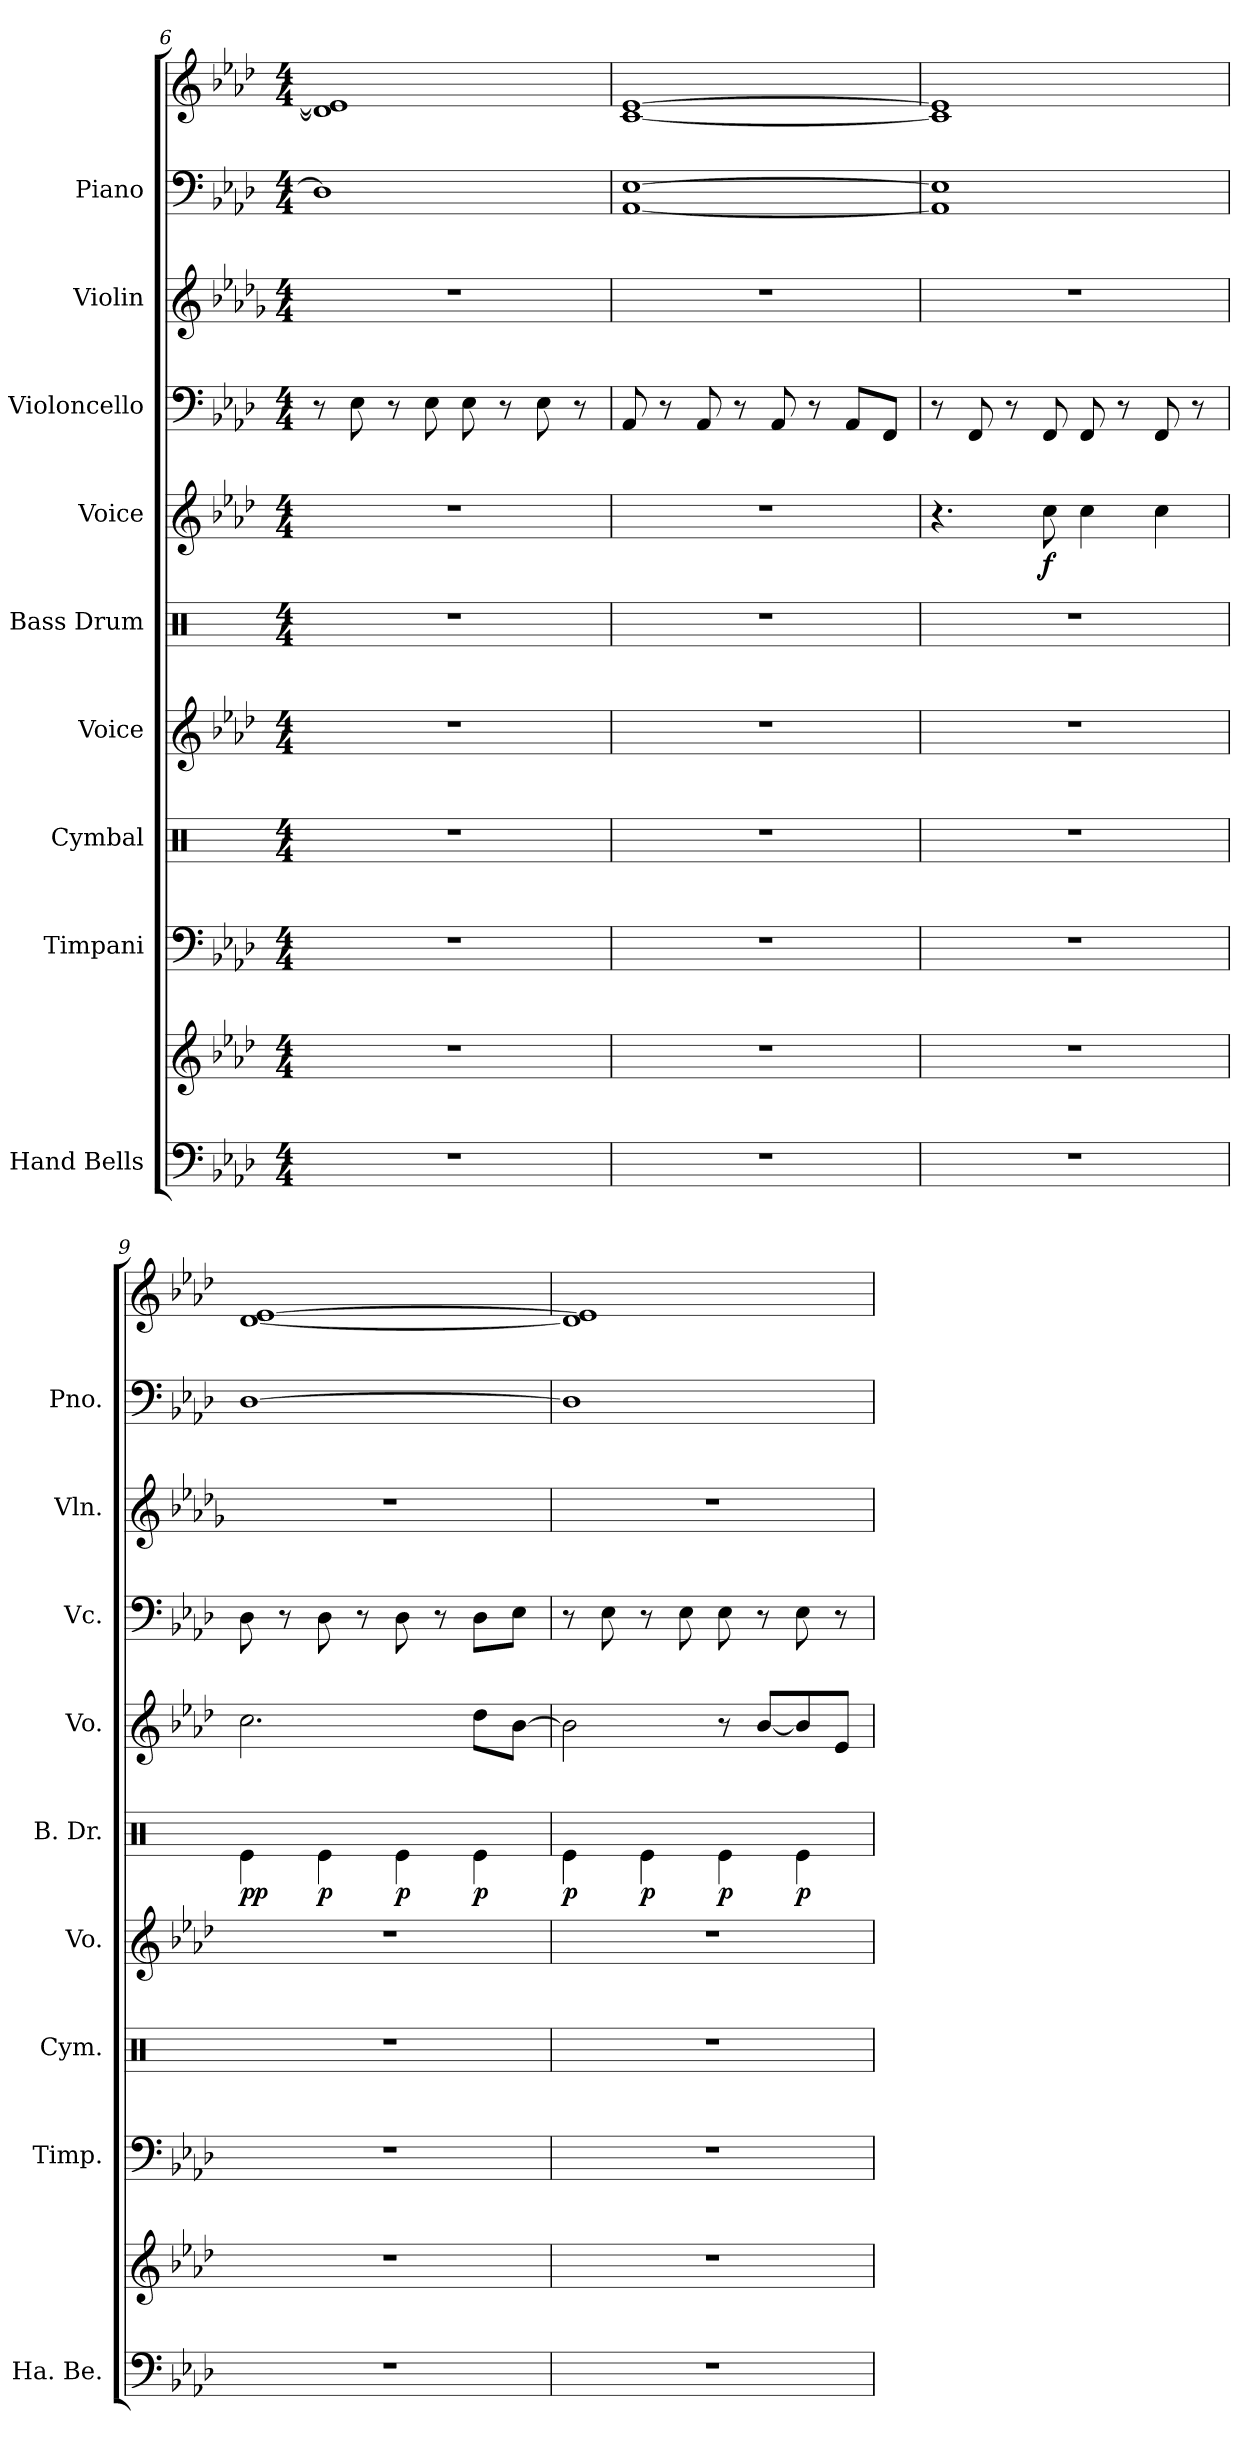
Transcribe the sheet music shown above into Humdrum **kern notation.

**kern	**kern	**kern	**kern	**kern	**kern	**dynam	**kern	**dynam	**kern	**kern	**kern	**kern
*part9	*part9	*part8	*part7	*part6	*part5	*part5	*part4	*part4	*part3	*part2	*part1	*part1
*staff11	*staff10	*staff9	*staff8	*staff7	*staff6	*staff6	*staff5	*staff5	*staff4	*staff3	*staff2	*staff1
*I"Hand Bells	*	*I"Timpani	*I"Cymbal	*I"Voice	*I"Bass Drum	*	*I"Voice	*	*I"Violoncello	*I"Violin	*I"Piano	*
*I'Ha. Be.	*	*I'Timp.	*I'Cym.	*I'Vo.	*I'B. Dr.	*	*I'Vo.	*	*I'Vc.	*I'Vln.	*I'Pno.	*
*clefF4	*clefG2	*clefF4	*clefX	*clefG2	*clefX	*	*clefG2	*	*clefF4	*clefG2	*clefF4	*clefG2
*k[b-e-a-d-]	*k[b-e-a-d-]	*k[b-e-a-d-]	*k[]	*k[b-e-a-d-]	*k[]	*	*k[b-e-a-d-]	*	*k[b-e-a-d-]	*k[b-e-a-d-g-]	*k[b-e-a-d-]	*k[b-e-a-d-]
*M4/4	*M4/4	*M4/4	*M4/4	*M4/4	*M4/4	*	*M4/4	*	*M4/4	*M4/4	*M4/4	*M4/4
=6	=6	=6	=6	=6	=6	=6	=6	=6	=6	=6	=6	=6
1r	1r	1r	1r	1r	1r	.	1r	.	8r	1r	1D-]	1d-] 1e-]
.	.	.	.	.	.	.	.	.	8E-\	.	.	.
.	.	.	.	.	.	.	.	.	8r	.	.	.
.	.	.	.	.	.	.	.	.	8E-\	.	.	.
.	.	.	.	.	.	.	.	.	8E-\	.	.	.
.	.	.	.	.	.	.	.	.	8r	.	.	.
.	.	.	.	.	.	.	.	.	8E-\	.	.	.
.	.	.	.	.	.	.	.	.	8r	.	.	.
=7	=7	=7	=7	=7	=7	=7	=7	=7	=7	=7	=7	=7
1r	1r	1r	1r	1r	1r	.	1r	.	8AA-/	1r	[1AA- [1E-	[1c [1e-
.	.	.	.	.	.	.	.	.	8r	.	.	.
.	.	.	.	.	.	.	.	.	8AA-/	.	.	.
.	.	.	.	.	.	.	.	.	8r	.	.	.
.	.	.	.	.	.	.	.	.	8AA-/	.	.	.
.	.	.	.	.	.	.	.	.	8r	.	.	.
.	.	.	.	.	.	.	.	.	8AA-/L	.	.	.
.	.	.	.	.	.	.	.	.	8FF/J	.	.	.
=8	=8	=8	=8	=8	=8	=8	=8	=8	=8	=8	=8	=8
1r	1r	1r	1r	1r	1r	.	4.r	.	8r	1r	1AA-] 1E-]	1c] 1e-]
.	.	.	.	.	.	.	.	.	8FF/	.	.	.
.	.	.	.	.	.	.	.	.	8r	.	.	.
!	!	!	!	!	!	!	!	!LO:DY:b	!	!	!	!
.	.	.	.	.	.	.	8cc\	f	8FF/	.	.	.
.	.	.	.	.	.	.	4cc\	.	8FF/	.	.	.
.	.	.	.	.	.	.	.	.	8r	.	.	.
.	.	.	.	.	.	.	4cc\	.	8FF/	.	.	.
.	.	.	.	.	.	.	.	.	8r	.	.	.
!!LO:PB:g=z
=9	=9	=9	=9	=9	=9	=9	=9	=9	=9	=9	=9	=9
!	!	!	!	!	!	!LO:DY:b	!	!	!	!	!	!
!	!	!	!	!	!	!LO:DY:n=1:b	!	!	!	!	!	!
1r	1r	1r	1r	1r	4Re\	p p	2.cc\	.	8D-\	1r	[1D-	[1d- [1e-
.	.	.	.	.	.	.	.	.	8r	.	.	.
!	!	!	!	!	!	!LO:DY:n=2:b	!	!	!	!	!	!
.	.	.	.	.	4Re\	p	.	.	8D-\	.	.	.
.	.	.	.	.	.	.	.	.	8r	.	.	.
!	!	!	!	!	!	!LO:DY:n=3:b	!	!	!	!	!	!
.	.	.	.	.	4Re\	p	.	.	8D-\	.	.	.
.	.	.	.	.	.	.	.	.	8r	.	.	.
!	!	!	!	!	!	!LO:DY:n=4:b	!	!	!	!	!	!
.	.	.	.	.	4Re\	p	8dd-\L	.	8D-\L	.	.	.
.	.	.	.	.	.	.	[8b-\J	.	8E-\J	.	.	.
=10	=10	=10	=10	=10	=10	=10	=10	=10	=10	=10	=10	=10
!	!	!	!	!	!	!LO:DY:b	!	!	!	!	!	!
1r	1r	1r	1r	1r	4Re\	p	2b-\]	.	8r	1r	1D-]	1d-] 1e-]
.	.	.	.	.	.	.	.	.	8E-\	.	.	.
!	!	!	!	!	!	!LO:DY:b	!	!	!	!	!	!
.	.	.	.	.	4Re\	p	.	.	8r	.	.	.
.	.	.	.	.	.	.	.	.	8E-\	.	.	.
!	!	!	!	!	!	!LO:DY:b	!	!	!	!	!	!
.	.	.	.	.	4Re\	p	8r	.	8E-\	.	.	.
.	.	.	.	.	.	.	[8b-/L	.	8r	.	.	.
!	!	!	!	!	!	!LO:DY:b	!	!	!	!	!	!
.	.	.	.	.	4Re\	p	8b-/]	.	8E-\	.	.	.
.	.	.	.	.	.	.	8e-/J	.	8r	.	.	.
=	=	=	=	=	=	=	=	=	=	=	=	=
*-	*-	*-	*-	*-	*-	*-	*-	*-	*-	*-	*-	*-
